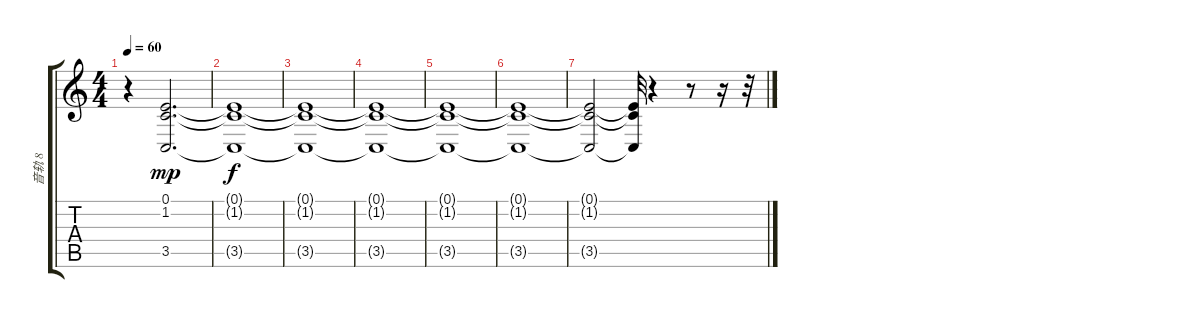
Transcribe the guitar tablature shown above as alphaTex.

\track ("音轨 8" "音轨 8") {instrument synthstrings1}
\staff {score tabs}
\tuning (E4 B3 G3 D3 A2 E2) {hide}
\ts (4 4)
\tempo 60
\clef g2
\ks c
r.4{dy mp} (0.1 1.2 3.5).2{d} |
(0.1{t} 1.2{t} 3.5{t}).1{dy f} |
(0.1{t} 1.2{t} 3.5{t}).1 |
(0.1{t} 1.2{t} 3.5{t}).1 |
(0.1{t} 1.2{t} 3.5{t}).1 |
(0.1{t} 1.2{t} 3.5{t}).1 |
(0.1{t} 1.2{t} 3.5{t}).2 (0.1{t} 1.2{t} 3.5{t}).32 r.4 r.8 r.16 r.32
